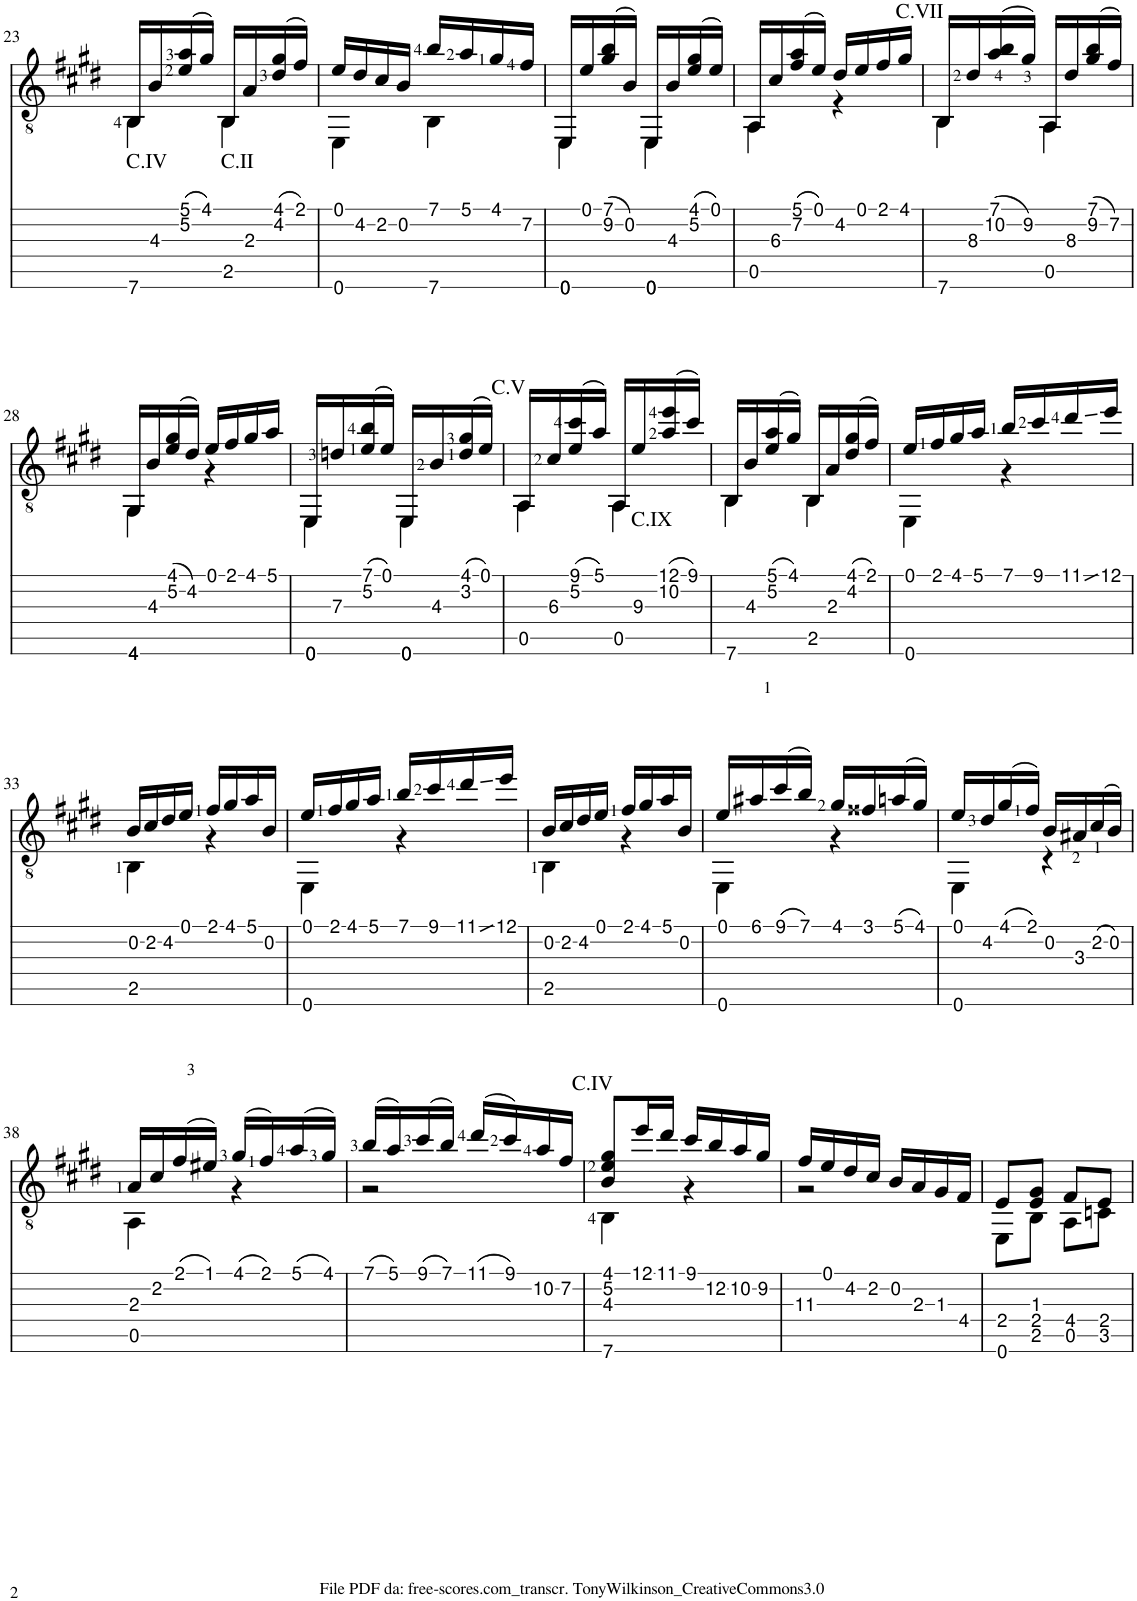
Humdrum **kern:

**kern	**kern
*part1	*part1
*staff2	*staff1
*I"Guitar	*
*I'Guit.	*
!!LO:PB:g=z
*	*clefGv2
*k[f#c#g#d#]	*k[f#c#g#d#]
*M2/4	*M2/4
=23	=23
*^	*^
!LO:TX:a:t=C.IV	!	!	!
16BBLL	4BB	16BB/LL	4BB\
16BJ	.	16B/	.
16e\ 16a\L	.	(16e/ 16a/	.
16g#JJ	.	16g#/JJ)	.
!LO:TX:a:t=C.II	!	!	!
16BBLL	4BB	16BB/LL	4BB\
16AJ	.	16A/	.
16d#\ 16g#\L	.	(16d#/ 16g#/	.
16f#JJ	.	16f#/JJ)	.
=24	=24	=24	=24
16eLL	4EE	16e/LL	4EE\
16d#J	.	16d#/	.
16c#L	.	16c#/	.
16BJJ	.	16B/JJ	.
16bLL	4BB	16b/LL	4BB\
16aJ	.	16a/	.
16g#L	.	16g#/	.
16f#JJ	.	16f#/JJ	.
=25	=25	=25	=25
16EELL	4EE	16EE/LL	4EE\
16eJ	.	16e/	.
16g#\ 16b\L	.	(16g#/ 16b/	.
16BJJ	.	16B/JJ)	.
16EELL	4EE	16EE/LL	4EE\
16BJ	.	16B/	.
16e\ 16g#\L	.	(16e/ 16g#/	.
16eJJ	.	16e/JJ)	.
=26	=26	=26	=26
16AALL	4AA	16AA/LL	4AA\
16c#J	.	16c#/	.
16f#\ 16a\L	.	(16f#/ 16a/	.
16eJJ	.	16e/JJ)	.
16d#LL	4r	16d#/LL	4r
16eJ	.	16e/	.
16f#L	.	16f#/	.
16g#JJ	.	16g#/JJ	.
=27	=27	=27	=27
!	!	!LO:TX:a:t=C.VII	!
16BBLL	4BB	16BB/LL	4BB\
16d#J	.	16d#/	.
16a\ 16b\L	.	(16a/ 16b/	.
16g#JJ	.	16g#/JJ)	.
16AALL	4AA	16AA/LL	4AA\
16d#J	.	16d#/	.
16g#\ 16b\L	.	(16g#/ 16b/	.
16f#JJ	.	16f#/JJ)	.
!!LO:LB:g=z	!!
=28	=28	=28	=28
16GG#LL	4GG#	16GG#/LL	4GG#\
16BJ	.	16B/	.
16e\ 16g#\L	.	(16e/ 16g#/	.
16d#JJ	.	16d#/JJ)	.
16eLL	4r	16e/LL	4r
16f#J	.	16f#/	.
16g#L	.	16g#/	.
16aJJ	.	16a/JJ	.
=29	=29	=29	=29
16EELL	4EE	16EE/LL	4EE\
16dJ	.	16dn/	.
16e\ 16b\L	.	(16e/ 16b/	.
16eJJ	.	16e/JJ)	.
16EELL	4EE	16EE/LL	4EE\
16BJ	.	16B/	.
16d\ 16g#\L	.	(16d/ 16g#/	.
16eJJ	.	16e/JJ)	.
=30	=30	=30	=30
!	!	!LO:TX:a:t=C.V	!
16AALL	4AA	16AA/LL	4AA\
16c#J	.	16c#/	.
16e\ 16cc#\L	.	(16e/ 16cc#/	.
16aJJ	.	16a/JJ)	.
16AALL	4AA	16AA/LL	4AA\
!LO:TX:a:t=C.IX	!	!	!
16eJ	.	16e/	.
16a\ 16ee\L	.	(16a/ 16ee/	.
16cc#JJ	.	16cc#/JJ)	.
=31	=31	=31	=31
16BBLL	4BB	16BB/LL	4BB\
16BJ	.	16B/	.
16e\ 16a\L	.	(16e/ 16a/	.
16g#JJ	.	16g#/JJ)	.
16BBLL	4BB	16BB/LL	4BB\
16AJ	.	16A/	.
16d#\ 16g#\L	.	(16d#/ 16g#/	.
16f#JJ	.	16f#/JJ)	.
=32	=32	=32	=32
16eLL	4EE	16e/LL	4EE\
16f#J	.	16f#/	.
16g#L	.	16g#/	.
16aJJ	.	16a/JJ	.
16bLL	4r	16b/LL	4r
16cc#J	.	16cc#/	.
16dd#L	.	16dd#/	.
16eeJJ	.	16ee/JJ	.
!!LO:LB:g=z	!!
=33	=33	=33	=33
16BLL	4BB	16B/LL	4BB\
16c#J	.	16c#/	.
16d#L	.	16d#/	.
16eJJ	.	16e/JJ	.
16f#LL	4r	16f#/LL	4r
16g#J	.	16g#/	.
16aL	.	16a/	.
16BJJ	.	16B/JJ	.
=34	=34	=34	=34
16eLL	4EE	16e/LL	4EE\
16f#J	.	16f#/	.
16g#L	.	16g#/	.
16aJJ	.	16a/JJ	.
16bLL	4r	16b/LL	4r
16cc#J	.	16cc#/	.
16dd#L	.	16dd#/	.
16eeJJ	.	16ee/JJ	.
=35	=35	=35	=35
16BLL	4BB	16B/LL	4BB\
16c#J	.	16c#/	.
16d#L	.	16d#/	.
16eJJ	.	16e/JJ	.
16f#LL	4r	16f#/LL	4r
16g#J	.	16g#/	.
16aL	.	16a/	.
16BJJ	.	16B/JJ	.
=36	=36	=36	=36
16eLL	4EE	16e/LL	4EE\
16a#J	.	16a#X/	.
16cc#L	.	(16cc#/	.
16bJJ	.	16b/JJ)	.
16g#LL	4r	16g#/LL	4r
16f##J	.	16f##X/	.
16aL	.	(16an/	.
16g#JJ	.	16g#/JJ)	.
=37	=37	=37	=37
16eLL	4EE	16e/LL	4EE\
16d#J	.	16d#/	.
16g#L	.	(16g#/	.
16f#JJ	.	16f#/JJ)	.
16BLL	4r	16B/LL	4r
16A#J	.	16A#X/	.
16c#L	.	(16c#/	.
16BJJ	.	16B/JJ)	.
!!LO:LB:g=z	!!
=38	=38	=38	=38
16ALL	4AA	16A/LL	4AA\
16c#J	.	16c#/	.
16f#L	.	(16f#/	.
16e#JJ	.	16e#X/JJ)	.
16g#LL	4r	(16g#/LL	4r
16f#J	.	16f#/)	.
16aL	.	(16a/	.
16g#JJ	.	16g#/JJ)	.
=39	=39	=39	=39
16bLL	2r	(16b/LL	2r
16aJ	.	16a/)	.
16cc#L	.	(16cc#/	.
16bJJ	.	16b/JJ)	.
16dd#LL	.	(16dd#/LL	.
16cc#J	.	16cc#/)	.
16aL	.	16a/	.
16f#JJ	.	16f#/JJ	.
=40	=40	=40	=40
!	!	!LO:TX:a:t=C.IV	!
8B\ 8e\ 8g#\L	4BB	8B/ 8e/ 8g#/L	4BB\
16eeL	.	16ee/L	.
16dd#JJ	.	16dd#/JJ	.
16cc#LL	4r	16cc#/LL	4r
16bJ	.	16b/	.
16aL	.	16a/	.
16g#JJ	.	16g#/JJ	.
=41	=41	=41	=41
16f#LL	2r	16f#/LL	2r
16eJ	.	16e/	.
16d#L	.	16d#/	.
16c#JJ	.	16c#/JJ	.
16BLL	.	16B/LL	.
16AJ	.	16A/	.
16G#L	.	16G#/	.
16F#JJ	.	16F#/JJ	.
=42	=42	=42	=42
8EL	8EEL	8E/L	8EE\L
8E\ 8G#\J	8BBJ	8E/ 8G#/J	8BB\J
8F#L	8AAL	8F#/L	8AA\L
8EJ	8CJ	8E/J	8Cn\J
*v	*v	*	*
*	*v	*v
=	=
*-	*-
